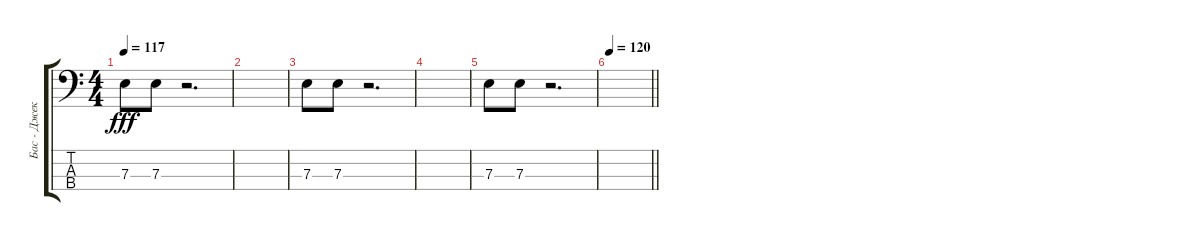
\track ("Бас - Джек Лоуренс" "Бас - Джек") {instrument electricbassfinger}
\staff {score tabs}
\tuning (G2 D2 A1 E1) {hide}
\ts (4 4)
\tempo 117
\clef f4
\ks c
7.3.8{dy fff} 7.3.8 r.2{d} |
|
7.3.8 7.3.8 r.2{d} |
|
7.3.8 7.3.8 r.2{d} |
\tempo 120
\barLineRight lightlight
